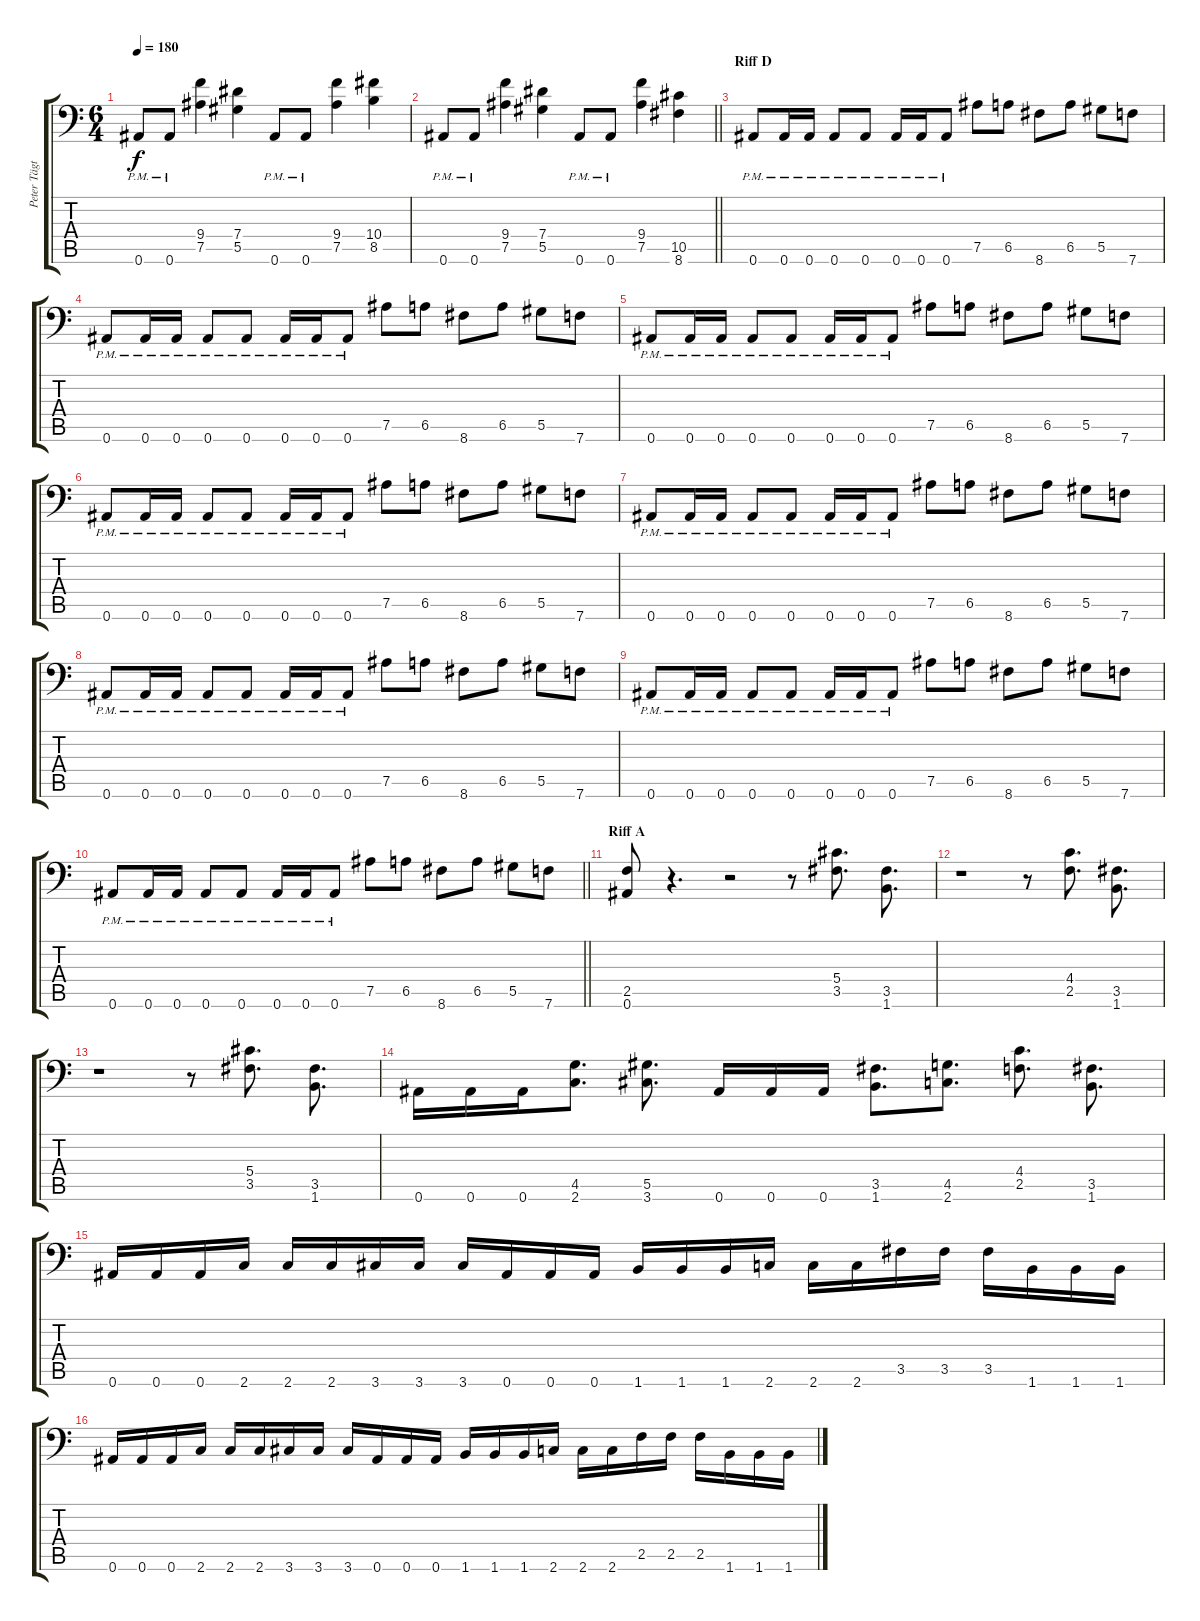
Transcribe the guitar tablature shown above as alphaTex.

\track ("Peter Tägtgren " "Peter Tägt") {instrument distortionguitar}
\staff {score tabs}
\tuning (Bb3 F3 Db3 Ab2 Eb2 Bb1) {hide}
\ts (6 4)
\tempo 180
\clef f4
\ks c
0.6{pm}.8{dy f} 0.6{pm}.8 (9.4 7.5).4 (7.4 5.5).4 0.6{pm}.8 0.6{pm}.8 (9.4 7.5).4 (10.4 8.5).4 |
\barLineRight lightlight
0.6{pm}.8 0.6{pm}.8 (9.4 7.5).4 (7.4 5.5).4 0.6{pm}.8 0.6{pm}.8 (9.4 7.5).4 (10.5 8.6).4 |
\section ("" "Riff D")
0.6{pm}.8 0.6{pm}.16 0.6{pm}.16 0.6{pm}.8 0.6{pm}.8 0.6{pm}.16 0.6{pm}.16 0.6{pm}.8 7.5.8 6.5.8 8.6.8 6.5.8 5.5.8 7.6.8 |
0.6{pm}.8 0.6{pm}.16 0.6{pm}.16 0.6{pm}.8 0.6{pm}.8 0.6{pm}.16 0.6{pm}.16 0.6{pm}.8 7.5.8 6.5.8 8.6.8 6.5.8 5.5.8 7.6.8 |
0.6{pm}.8 0.6{pm}.16 0.6{pm}.16 0.6{pm}.8 0.6{pm}.8 0.6{pm}.16 0.6{pm}.16 0.6{pm}.8 7.5.8 6.5.8 8.6.8 6.5.8 5.5.8 7.6.8 |
0.6{pm}.8 0.6{pm}.16 0.6{pm}.16 0.6{pm}.8 0.6{pm}.8 0.6{pm}.16 0.6{pm}.16 0.6{pm}.8 7.5.8 6.5.8 8.6.8 6.5.8 5.5.8 7.6.8 |
0.6{pm}.8 0.6{pm}.16 0.6{pm}.16 0.6{pm}.8 0.6{pm}.8 0.6{pm}.16 0.6{pm}.16 0.6{pm}.8 7.5.8 6.5.8 8.6.8 6.5.8 5.5.8 7.6.8 |
0.6{pm}.8 0.6{pm}.16 0.6{pm}.16 0.6{pm}.8 0.6{pm}.8 0.6{pm}.16 0.6{pm}.16 0.6{pm}.8 7.5.8 6.5.8 8.6.8 6.5.8 5.5.8 7.6.8 |
0.6{pm}.8 0.6{pm}.16 0.6{pm}.16 0.6{pm}.8 0.6{pm}.8 0.6{pm}.16 0.6{pm}.16 0.6{pm}.8 7.5.8 6.5.8 8.6.8 6.5.8 5.5.8 7.6.8 |
\barLineRight lightlight
0.6{pm}.8 0.6{pm}.16 0.6{pm}.16 0.6{pm}.8 0.6{pm}.8 0.6{pm}.16 0.6{pm}.16 0.6{pm}.8 7.5.8 6.5.8 8.6.8 6.5.8 5.5.8 7.6.8 |
\section ("" "Riff A")
(2.5 0.6).8 r.4{d} r.2 r.8 (5.4 3.5).8{d} (3.5 1.6).8{d} |
r.1 r.8 (4.4 2.5).8{d} (3.5 1.6).8{d} |
r.1 r.8 (5.4 3.5).8{d} (3.5 1.6).8{d} |
0.6.16 0.6.16 0.6.16 (4.5 2.6).8{d} (5.5 3.6).8{d} 0.6.16 0.6.16 0.6.16 (3.5 1.6).8{d} (4.5 2.6).8{d} (4.4 2.5).8{d} (3.5 1.6).8{d} |
0.6.16 0.6.16 0.6.16 2.6.16 2.6.16 2.6.16 3.6.16 3.6.16 3.6.16 0.6.16 0.6.16 0.6.16 1.6.16 1.6.16 1.6.16 2.6.16 2.6.16 2.6.16 3.5.16 3.5.16 3.5.16 1.6.16 1.6.16 1.6.16 |
0.6.16 0.6.16 0.6.16 2.6.16 2.6.16 2.6.16 3.6.16 3.6.16 3.6.16 0.6.16 0.6.16 0.6.16 1.6.16 1.6.16 1.6.16 2.6.16 2.6.16 2.6.16 2.5.16 2.5.16 2.5.16 1.6.16 1.6.16 1.6.16
